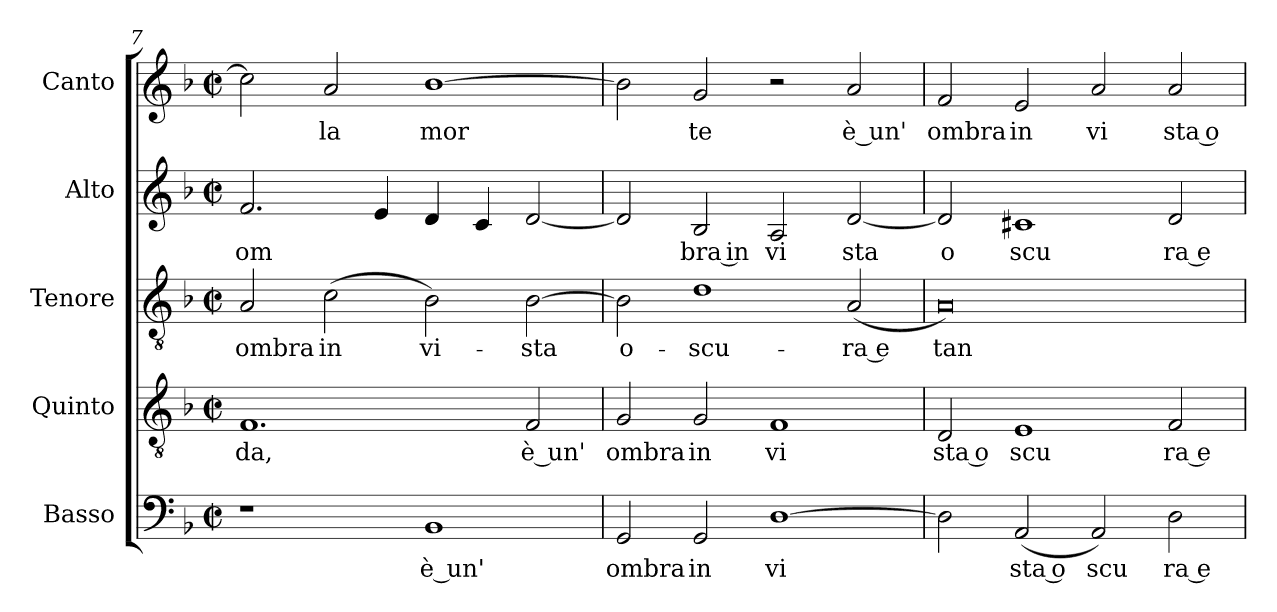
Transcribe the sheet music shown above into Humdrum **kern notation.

**kern	**text	**kern	**text	**kern	**text	**kern	**text	**kern	**text
*part5	*part5	*part4	*part4	*part3	*part3	*part2	*part2	*part1	*part1
*staff5	*staff5	*staff4	*staff4	*staff3	*staff3	*staff2	*staff2	*staff1	*staff1
*I"Basso	*	*I"Quinto	*	*I"Tenore	*	*I"Alto	*	*I"Canto	*
*clefF4	*	*clefGv2	*	*clefGv2	*	*clefG2	*	*clefG2	*
*k[b-]	*	*k[b-]	*	*k[b-]	*	*k[b-]	*	*k[b-]	*
*F:	*	*F:	*	*F:	*	*F:	*	*F:	*
*M2/2	*	*M2/2	*	*M2/2	*	*M2/2	*	*M2/2	*
*met(c|)	*	*met(c|)	*	*met(c|)	*	*met(c|)	*	*met(c|)	*
=7	=7	=7	=7	=7	=7	=7	=7	=7	=7
!	!	!	!LO:LY:b:cj	!	!LO:LY:b	!	!LO:LY:b	!	!
1r	.	1.F	da,	2A/	ombra	2.f/	om	2cc\]	.
!	!	!	!	!	!LO:LY:b	!	!	!	!LO:LY:b:cj
.	.	.	.	(<2c\	in	.	.	2a/	la
.	.	.	.	.	.	4e/	.	.	.
!	!LO:LY:b:rj	!	!	!	!LO:LY:b:cj	!	!	!	!LO:LY:b
1BB-	è un'	.	.	2B-\)	vi-	4d/	.	[>1b-	mor
.	.	.	.	.	.	4c/	.	.	.
!	!	!	!LO:LY:b:rj	!	!LO:LY:b	!	!	!	!
.	.	2F/	è un'	[>2B-\	-sta	[<2d/	.	.	.
=8	=8	=8	=8	=8	=8	=8	=8	=8	=8
!	!LO:LY:b	!	!LO:LY:b	!	!LO:LY:b:rj	!	!	!	!
2GG/	ombra	2G/	ombra	2B-\]	o-	2d/]	.	2b-\]	.
!	!LO:LY:b	!	!LO:LY:b	!	!LO:LY:b:cj	!	!LO:LY:b:rj	!	!LO:LY:b:cj
2GG/	in	2G/	in	1d	-scu-	2B-/	bra in	2g/	te
!	!LO:LY:b:cj	!	!LO:LY:b:cj	!	!	!	!LO:LY:b:cj	!	!
[>1D	vi	1F	vi	.	.	2A/	vi	2r	.
!	!	!	!	!	!LO:LY:b:rj	!	!LO:LY:b	!	!LO:LY:b:rj
.	.	.	.	(>2A/	-ra e	[<2d/	sta	2a/	è un'
=9	=9	=9	=9	=9	=9	=9	=9	=9	=9
!	!	!	!LO:LY:b:rj	!	!LO:LY:b:cj	!	!LO:LY:b:rj	!	!LO:LY:b
2D\]	.	2D/	sta o	0A)	tan-	2d/]	o	2f/	ombra
!	!LO:LY:b:rj	!	!LO:LY:b:cj	!	!	!	!LO:LY:b:cj	!	!LO:LY:b
(<2AA/	sta o	1E	scu	.	.	1c#X	scu	2e/	in
!	!LO:LY:b:cj	!	!	!	!	!	!	!	!LO:LY:b:cj
2AA/)	scu	.	.	.	.	.	.	2a/	vi
!	!LO:LY:b:rj	!	!LO:LY:b:rj	!	!	!	!LO:LY:b:rj	!	!LO:LY:b:rj
2D\	ra e	2F/	ra e	.	.	2d/	ra e	2a/	sta o
=	=	=	=	=	=	=	=	=	=
*-	*-	*-	*-	*-	*-	*-	*-	*-	*-
